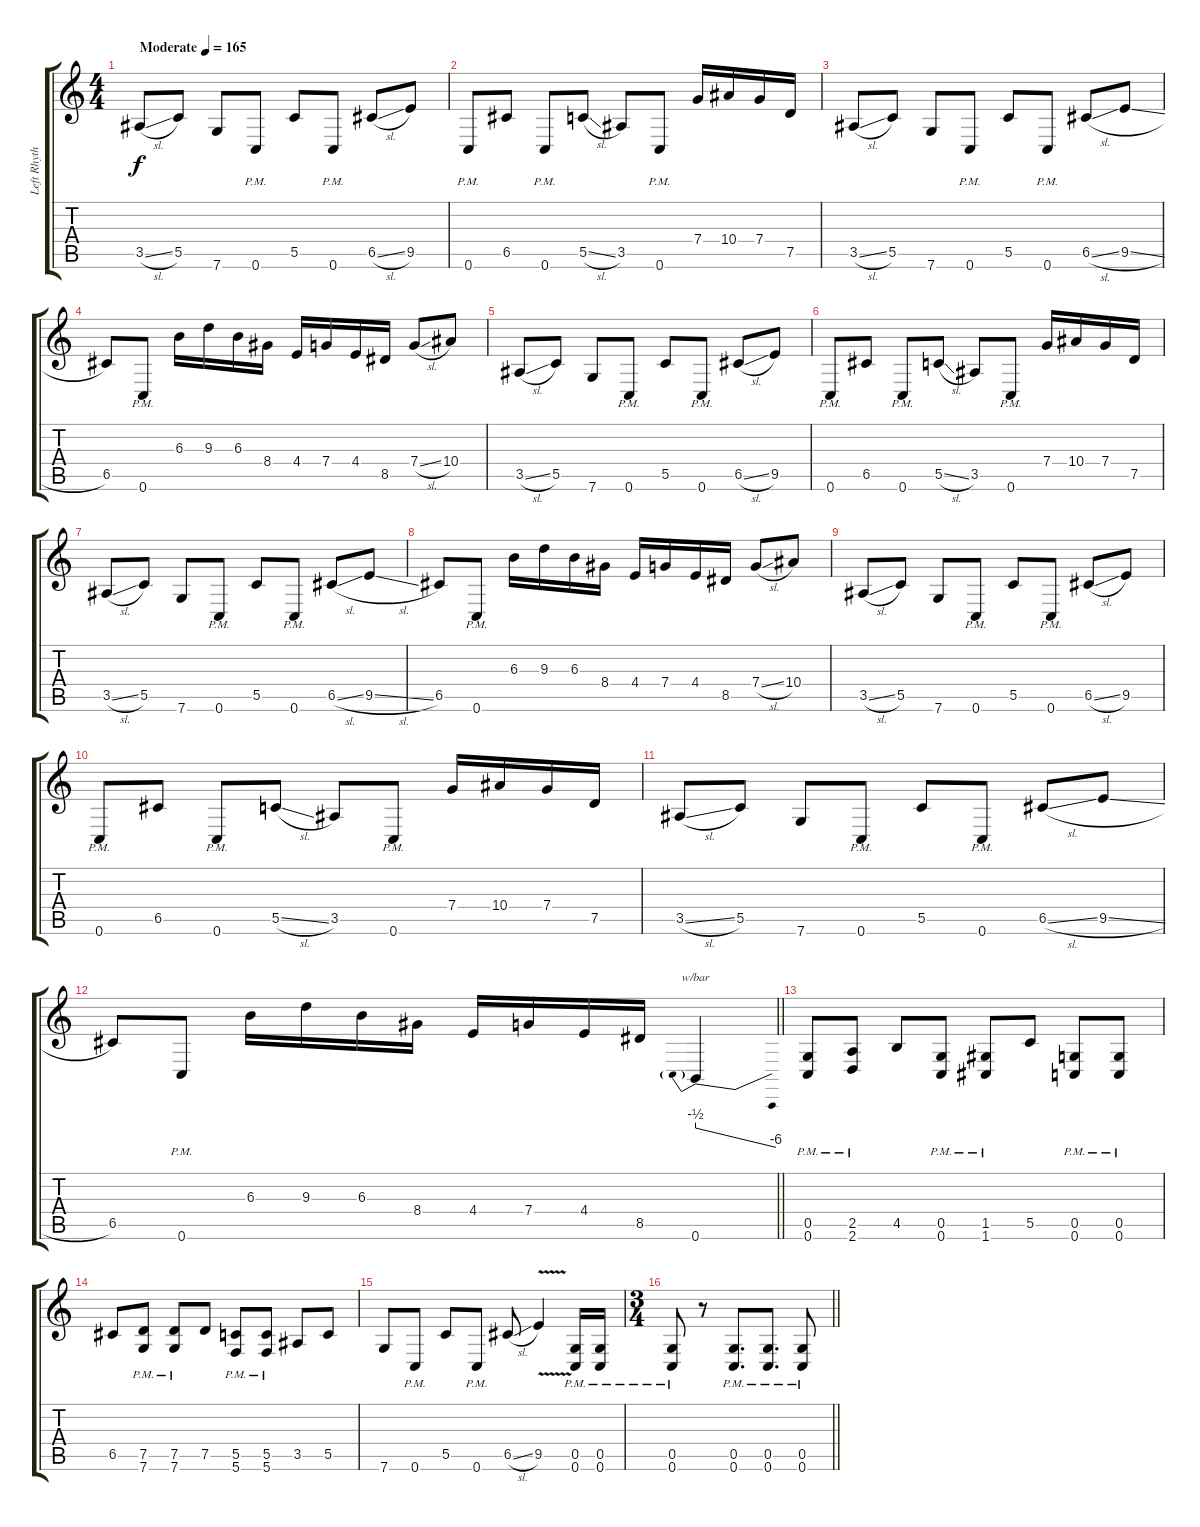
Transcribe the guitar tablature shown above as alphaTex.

\track ("Left Rhythm" "Left Rhyth") {instrument distortionguitar}
\staff {score tabs}
\tuning (D4 A3 F3 C3 G2 C2) {hide}
\ts (4 4)
\section ("" "")
\tempo (165 "Moderate")
\clef g2
\ks c
3.5{sl}.8{dy f instrument distortionguitar} 5.5.8 7.6.8 0.6{pm}.8 5.5.8 0.6{pm}.8 6.5{sl}.8 9.5.8 |
0.6{pm}.8 6.5.8 0.6{pm}.8 5.5{sl}.8 3.5.8 0.6{pm}.8 7.4.16 10.4.16 7.4.16 7.5.16 |
3.5{sl}.8 5.5.8 7.6.8 0.6{pm}.8 5.5.8 0.6{pm}.8 6.5{sl}.8 9.5{sl}.8 |
6.5.8 0.6{pm}.8 6.3.16 9.3.16 6.3.16 8.4.16 4.4.16 7.4.16 4.4.16 8.5.16 7.4{sl}.8 10.4.8 |
3.5{sl}.8 5.5.8 7.6.8 0.6{pm}.8 5.5.8 0.6{pm}.8 6.5{sl}.8 9.5.8 |
0.6{pm}.8 6.5.8 0.6{pm}.8 5.5{sl}.8 3.5.8 0.6{pm}.8 7.4.16 10.4.16 7.4.16 7.5.16 |
3.5{sl}.8 5.5.8 7.6.8 0.6{pm}.8 5.5.8 0.6{pm}.8 6.5{sl}.8 9.5{sl}.8 |
6.5.8 0.6{pm}.8 6.3.16 9.3.16 6.3.16 8.4.16 4.4.16 7.4.16 4.4.16 8.5.16 7.4{sl}.8 10.4.8 |
3.5{sl}.8 5.5.8 7.6.8 0.6{pm}.8 5.5.8 0.6{pm}.8 6.5{sl}.8 9.5.8 |
0.6{pm}.8 6.5.8 0.6{pm}.8 5.5{sl}.8 3.5.8 0.6{pm}.8 7.4.16 10.4.16 7.4.16 7.5.16 |
3.5{sl}.8 5.5.8 7.6.8 0.6{pm}.8 5.5.8 0.6{pm}.8 6.5{sl}.8 9.5{sl}.8 |
\barLineRight lightlight
6.5.8 0.6{pm}.8 6.3.16 9.3.16 6.3.16 8.4.16 4.4.16 7.4.16 4.4.16 8.5.16 0.6.4{tbe (predivedive default 0 -2 60 -24)} |
\section ("" "")
(0.5{pm} 0.6{pm}).8 (2.5{pm} 2.6{pm}).8 4.5.8 (0.5{pm} 0.6{pm}).8 (1.5{pm} 1.6{pm}).8 5.5.8 (0.5{pm} 0.6{pm}).8 (0.5{pm} 0.6{pm}).8 |
6.5.8 (7.5{pm} 7.6{pm}).8 (7.5{pm} 7.6{pm}).8 7.5.8 (5.5{pm} 5.6{pm}).8 (5.5{pm} 5.6{pm}).8 3.5.8 5.5.8 |
7.6.8 0.6{pm}.8 5.5.8 0.6{pm}.8 6.5{sl}.8 9.5{v}.4 (0.5{pm} 0.6{pm}).16 (0.5{pm} 0.6{pm}).16 |
\ts (3 4)
\barLineRight lightlight
(0.5{pm} 0.6{pm}).8 r.8 (0.5{pm} 0.6{pm}).8{d} (0.5{pm} 0.6{pm}).8{d} (0.5{pm} 0.6{pm}).8
